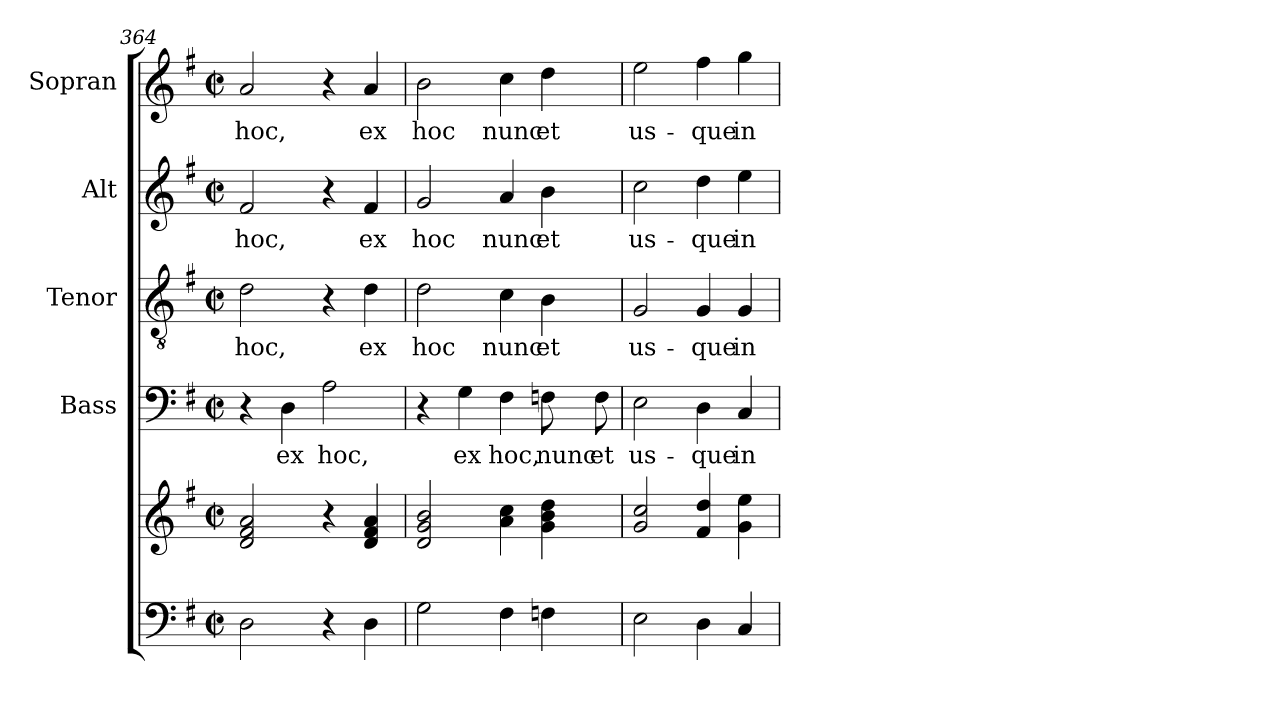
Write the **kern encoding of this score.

**kern	**kern	**kern	**text	**kern	**text	**kern	**text	**kern	**text
*part5	*part5	*part4	*part4	*part3	*part3	*part2	*part2	*part1	*part1
*staff6	*staff5	*staff4	*staff4	*staff3	*staff3	*staff2	*staff2	*staff1	*staff1
*	*	*I"Bass	*	*I"Tenor	*	*I"Alt	*	*I"Sopran	*
*	*	*I'B.	*	*I'T.	*	*I'A.	*	*I'S.	*
*clefF4	*clefG2	*clefF4	*	*clefGv2	*	*clefG2	*	*clefG2	*
*k[f#]	*k[f#]	*k[f#]	*	*k[f#]	*	*k[f#]	*	*k[f#]	*
*G:	*G:	*G:	*	*G:	*	*G:	*	*G:	*
*M2/2	*M2/2	*M2/2	*	*M2/2	*	*M2/2	*	*M2/2	*
*met(c|)	*met(c|)	*met(c|)	*	*met(c|)	*	*met(c|)	*	*met(c|)	*
=364	=364	=364	=364	=364	=364	=364	=364	=364	=364
!	!	!	!	!	!LO:LY:b	!	!LO:LY:b	!	!LO:LY:b
2D\	2d/ 2f#/ 2a/	4r	.	2d\	hoc,	2f#/	hoc,	2a/	hoc,
!	!	!	!LO:LY:b	!	!	!	!	!	!
.	.	4D\	ex	.	.	.	.	.	.
!	!	!	!LO:LY:b	!	!	!	!	!	!
4r	4r	2A\	hoc,	4r	.	4r	.	4r	.
!	!	!	!	!	!LO:LY:b	!	!LO:LY:b	!	!LO:LY:b
4D\	4d/ 4f#/ 4a/	.	.	4d\	ex	4f#/	ex	4a/	ex
=365	=365	=365	=365	=365	=365	=365	=365	=365	=365
!	!	!	!	!	!LO:LY:b	!	!LO:LY:b	!	!LO:LY:b
2G\	2d/ 2g/ 2b/	4r	.	2d\	hoc	2g/	hoc	2b\	hoc
!	!	!	!LO:LY:b	!	!	!	!	!	!
.	.	4G\	ex	.	.	.	.	.	.
!	!	!	!LO:LY:b	!	!LO:LY:b	!	!LO:LY:b	!	!LO:LY:b
4F#\	4a\ 4cc\	4F#\	hoc,	4c\	nunc	4a/	nunc	4cc\	nunc
!	!	!	!LO:LY:b	!	!LO:LY:b	!	!LO:LY:b	!	!LO:LY:b
4Fn\	4g\ 4b\ 4dd\	8Fn\	nunc	4B\	et	4b\	et	4dd\	et
!	!	!	!LO:LY:b	!	!	!	!	!	!
.	.	8F\	et	.	.	.	.	.	.
=366	=366	=366	=366	=366	=366	=366	=366	=366	=366
!	!	!	!LO:LY:b	!	!LO:LY:b	!	!LO:LY:b	!	!LO:LY:b
2E\	2g/ 2cc/	2E\	us-	2G/	us-	2cc\	us-	2ee\	us-
!	!	!	!LO:LY:b	!	!LO:LY:b	!	!LO:LY:b	!	!LO:LY:b
4D\	4f#/ 4dd/	4D\	-que	4G/	-que	4dd\	-que	4ff#\	-que
!	!	!	!LO:LY:b	!	!LO:LY:b	!	!LO:LY:b	!	!LO:LY:b
4C/	4g\ 4ee\	4C/	in	4G/	in	4ee\	in	4gg\	in
=	=	=	=	=	=	=	=	=	=
*-	*-	*-	*-	*-	*-	*-	*-	*-	*-
